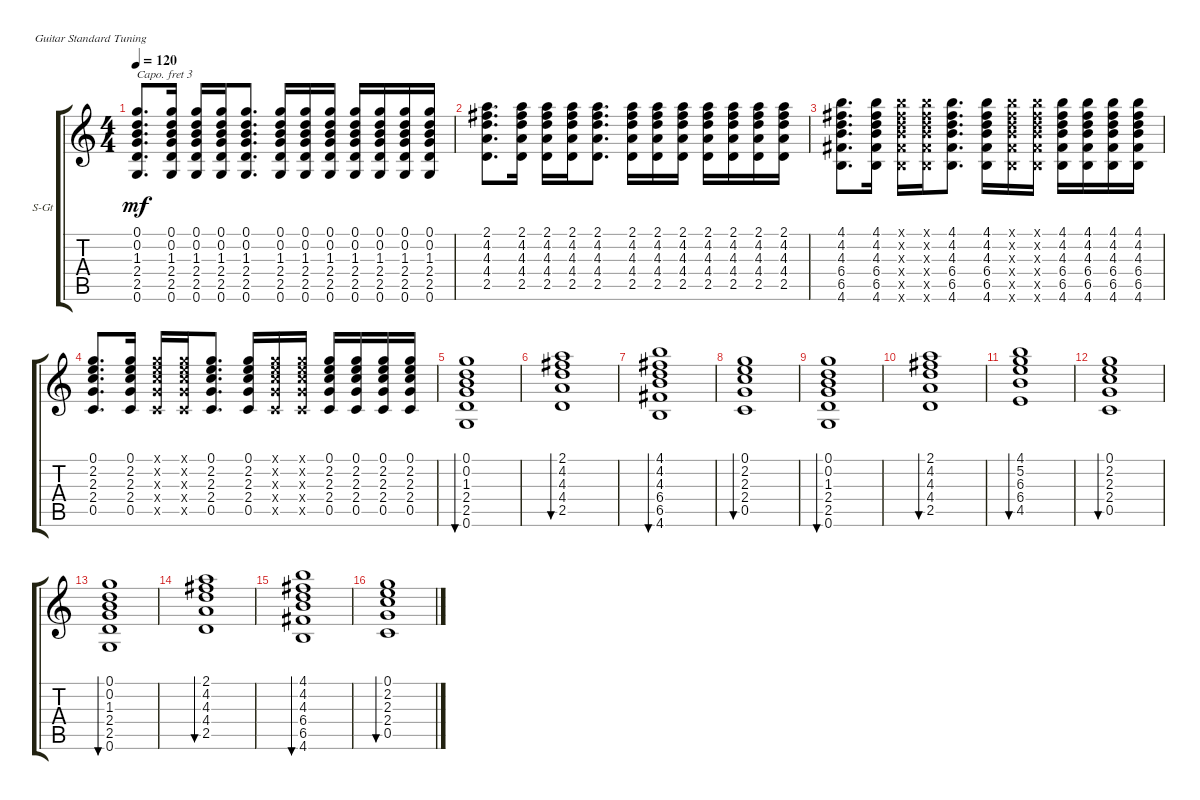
\defaultSystemsLayout 4
\bracketExtendMode groupsimilarinstruments
\firstSystemTrackNameOrientation horizontal
\otherSystemsTrackNameOrientation horizontal
\track ("Steel Guitar" "S-Gt") {instrument acousticguitarsteel}
\staff {score tabs}
\capo 3
\tuning (E4 B3 G3 D3 A2 E2)
\ts (4 4)
\tempo 120
\clef g2
\ks c
(0.6 2.5 2.4 1.3 0.2 0.1).8{d dy mf} (0.6 2.5 2.4 1.3 0.2 0.1).16 (0.6 2.5 2.4 1.3 0.2 0.1).16 (0.6 2.5 2.4 1.3 0.2 0.1).16 (0.6 2.5 2.4 1.3 0.2 0.1).8{d} (0.6 2.5 2.4 1.3 0.2 0.1).16 (0.6 2.5 2.4 1.3 0.2 0.1).16 (0.6 2.5 2.4 1.3 0.2 0.1).16 (0.6 2.5 2.4 1.3 0.2 0.1).16 (0.6 2.5 2.4 1.3 0.2 0.1).16 (0.6 2.5 2.4 1.3 0.2 0.1).16 (0.6 2.5 2.4 1.3 0.2 0.1).16 |
(2.5 4.4 4.3 4.2 2.1).8{d} (2.5 4.4 4.3 4.2 2.1).16 (2.5 4.4 4.3 4.2 2.1).16 (2.5 4.4 4.3 4.2 2.1).16 (2.5 4.4 4.3 4.2 2.1).8{d} (2.5 4.4 4.3 4.2 2.1).16 (2.5 4.4 4.3 4.2 2.1).16 (2.5 4.4 4.3 4.2 2.1).16 (2.5 4.4 4.3 4.2 2.1).16 (2.5 4.4 4.3 4.2 2.1).16 (2.5 4.4 4.3 4.2 2.1).16 (2.5 4.4 4.3 4.2 2.1).16 |
(6.5 6.4 4.3 4.2 4.1 4.6).8{d} (6.5 6.4 4.3 4.2 4.1 4.6).16 (6.5{x} 6.4{x} 4.3{x} 4.2{x} 4.1{x} 4.6{x}).16 (6.5{x} 6.4{x} 4.3{x} 4.2{x} 4.1{x} 4.6{x}).16 (6.5 6.4 4.3 4.2 4.1 4.6).8{d} (6.5 4.3 4.2 4.1 4.6 6.4).16 (6.5{x} 6.4{x} 4.3{x} 4.2{x} 4.1{x} 4.6{x}).16 (6.5{x} 6.4{x} 4.3{x} 4.2{x} 4.1{x} 4.6{x}).16 (6.5 6.4 4.3 4.2 4.1 4.6).16 (6.5 6.4 4.3 4.2 4.1 4.6).16 (6.5 6.4 4.3 4.2 4.1 4.6).16 (6.5 6.4 4.3 4.2 4.1 4.6).16 |
(0.5 2.4 2.3 2.2 0.1).8{d} (0.5 2.4 2.3 2.2 0.1).16 (0.5{x} 2.4{x} 2.3{x} 2.2{x} 0.1{x}).16 (0.5{x} 2.4{x} 2.3{x} 2.2{x} 0.1{x}).16 (0.5 2.4 2.3 2.2 0.1).8{d} (0.5 2.4 2.3 2.2 0.1).16 (0.5{x} 2.4{x} 2.3{x} 2.2{x} 0.1{x}).16 (0.5{x} 2.4{x} 2.3{x} 2.2{x} 0.1{x}).16 (0.5 2.4 2.3 2.2 0.1).16 (0.5 2.4 2.3 2.2 0.1).16 (0.5 2.4 2.3 2.2 0.1).16 (0.5 2.4 2.3 2.2 0.1).16 |
(0.6 2.5 2.4 1.3 0.2 0.1).1{bu 30} |
(2.5 4.4 4.3 4.2 2.1).1{bu 30} |
(6.5 6.4 4.3 4.2 4.1 4.6).1{bu 30} |
(0.5 2.4 2.3 2.2 0.1).1{bu 30} |
(0.6 2.5 2.4 1.3 0.2 0.1).1{bu 30} |
(2.5 4.4 4.3 4.2 2.1).1{bu 30} |
(4.5 6.4 6.3 5.2 4.1).1{bu 30} |
(0.5 2.4 2.3 2.2 0.1).1{bu 30} |
(0.6 2.5 2.4 1.3 0.2 0.1).1{bu 30} |
(2.5 4.4 4.3 4.2 2.1).1{bu 30} |
(6.5 6.4 4.3 4.2 4.1 4.6).1{bu 30} |
(0.5 2.4 2.3 2.2 0.1).1{bu 30}
